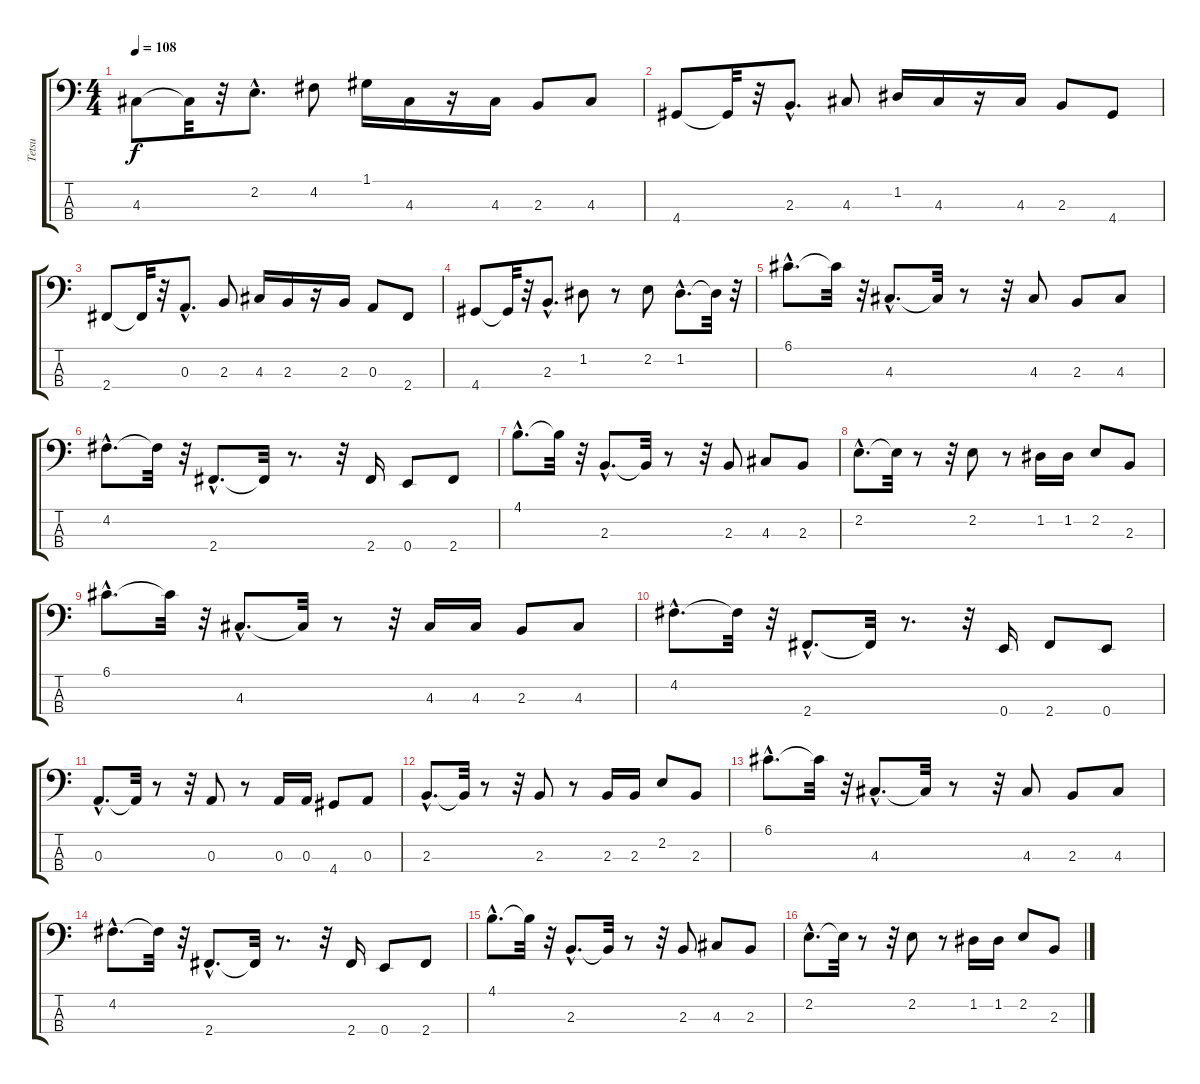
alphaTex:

\track ("Tetsu" "Tetsu") {instrument electricbasspick}
\staff {score tabs}
\tuning (G2 D2 A1 E1) {hide}
\ts (4 4)
\tempo 108
\clef f4
\ks c
4.3.8{dy f} 4.3{t}.32 r.32 2.2{hac}.8{d} 4.2.8 1.1.16 4.3.16 r.16 4.3.16 2.3.8 4.3.8 |
4.4.8 4.4{t}.32 r.32 2.3{hac}.8{d} 4.3.8 1.2.16 4.3.16 r.16 4.3.16 2.3.8 4.4.8 |
2.4.8 2.4{t}.32 r.32 0.3{hac}.8{d} 2.3.8 4.3.16 2.3.16 r.16 2.3.16 0.3.8 2.4.8 |
4.4.8 4.4{t}.32 r.32 2.3{hac}.8{d} 1.2.8 r.8 2.2.8 1.2{hac}.8{d} 1.2{t}.32 r.32 |
6.1{hac}.8{d} 6.1{t}.32 r.32 4.3{hac}.8{d} 4.3{t}.32 r.8 r.32 4.3.8 2.3.8 4.3.8 |
4.2{hac}.8{d} 4.2{t}.32 r.32 2.4{hac}.8{d} 2.4{t}.32 r.8{d} r.32 2.4.16 0.4.8 2.4.8 |
4.1{hac}.8{d} 4.1{t}.32 r.32 2.3{hac}.8{d} 2.3{t}.32 r.8 r.32 2.3.8 4.3.8 2.3.8 |
2.2{hac}.8{d} 2.2{t}.32 r.8 r.32 2.2.8 r.8 1.2.16 1.2.16 2.2.8 2.3.8 |
6.1{hac}.8{d} 6.1{t}.32 r.32 4.3{hac}.8{d} 4.3{t}.32 r.8 r.32 4.3.16 4.3.16 2.3.8 4.3.8 |
4.2{hac}.8{d} 4.2{t}.32 r.32 2.4{hac}.8{d} 2.4{t}.32 r.8{d} r.32 0.4.16 2.4.8 0.4.8 |
0.3{hac}.8{d} 0.3{t}.32 r.8 r.32 0.3.8 r.8 0.3.16 0.3.16 4.4.8 0.3.8 |
2.3{hac}.8{d} 2.3{t}.32 r.8 r.32 2.3.8 r.8 2.3.16 2.3.16 2.2.8 2.3.8 |
6.1{hac}.8{d} 6.1{t}.32 r.32 4.3{hac}.8{d} 4.3{t}.32 r.8 r.32 4.3.8 2.3.8 4.3.8 |
4.2{hac}.8{d} 4.2{t}.32 r.32 2.4{hac}.8{d} 2.4{t}.32 r.8{d} r.32 2.4.16 0.4.8 2.4.8 |
4.1{hac}.8{d} 4.1{t}.32 r.32 2.3{hac}.8{d} 2.3{t}.32 r.8 r.32 2.3.8 4.3.8 2.3.8 |
2.2{hac}.8{d} 2.2{t}.32 r.8 r.32 2.2.8 r.8 1.2.16 1.2.16 2.2.8 2.3.8
